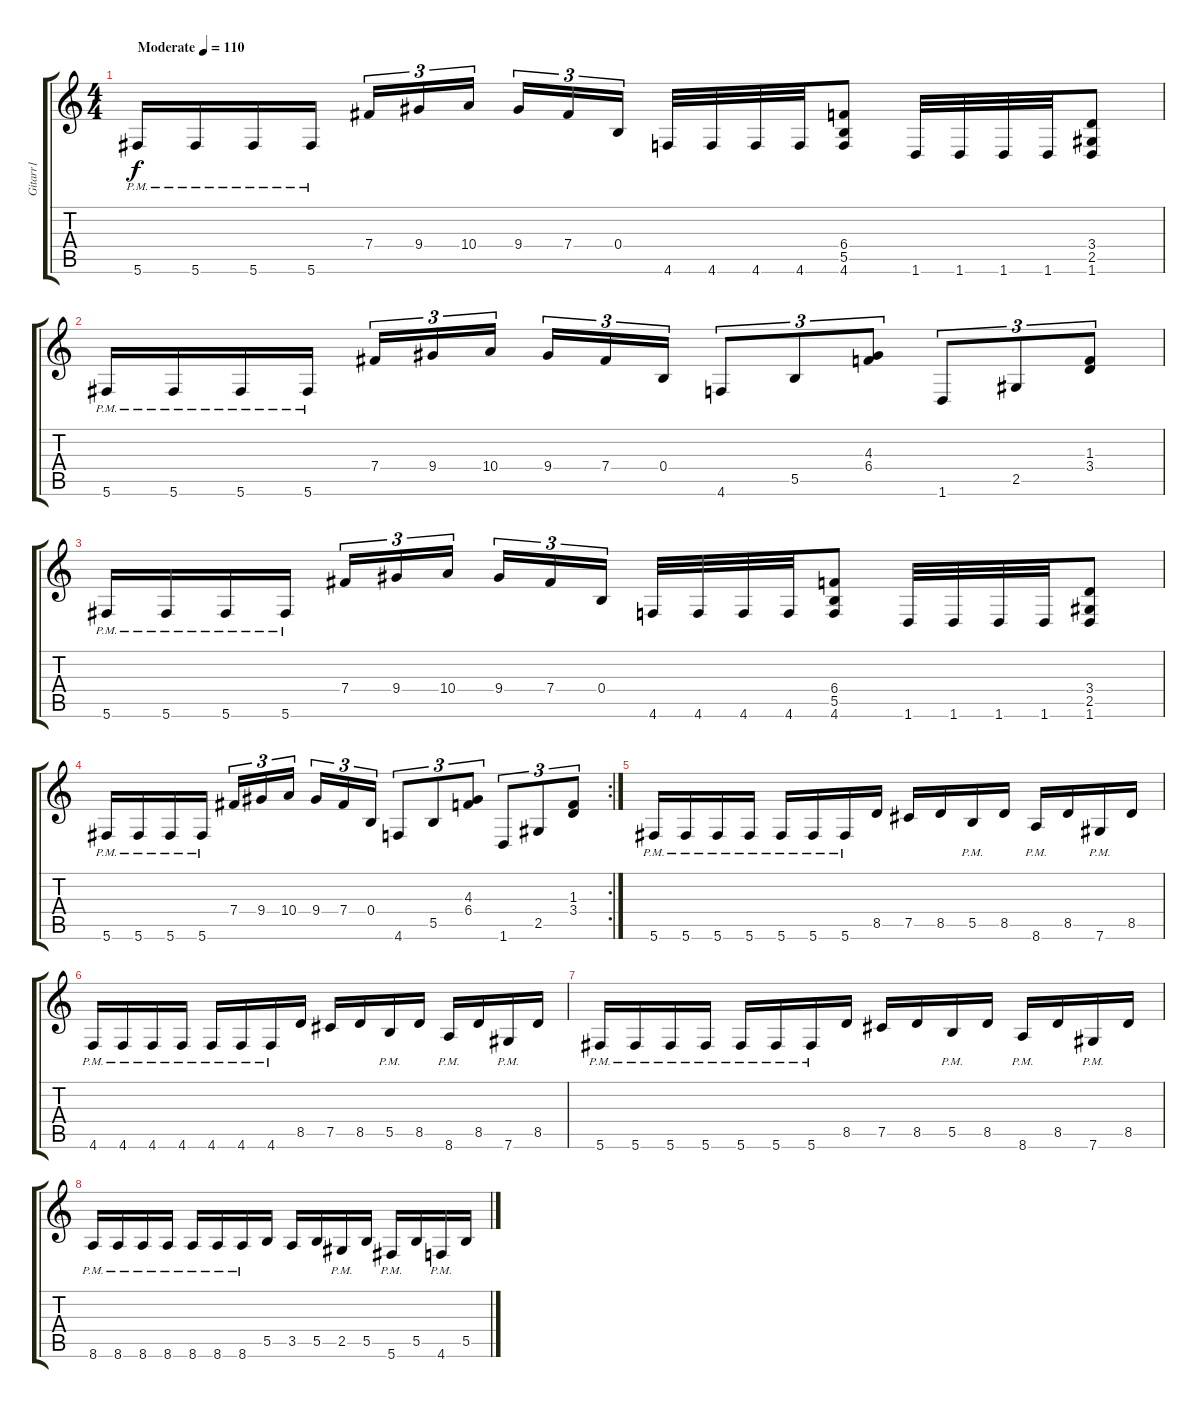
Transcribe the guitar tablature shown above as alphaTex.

\track ("Gitarr1" "Gitarr1") {instrument overdrivenguitar}
\staff {score tabs}
\tuning (Db4 Ab3 E3 B2 Gb2 Db2) {hide}
\ts (4 4)
\tempo (110 "Moderate")
\clef g2
\ks c
5.6{pm}.16{dy f instrument overdrivenguitar} 5.6{pm}.16 5.6{pm}.16 5.6{pm}.16 7.4.16{tu (3 2)} 9.4.16{tu (3 2)} 10.4.16{tu (3 2) beam splitsecondary} 9.4.16{tu (3 2)} 7.4.16{tu (3 2)} 0.4.16{tu (3 2)} 4.6.32 4.6.32 4.6.32 4.6.32 (6.4 5.5 4.6).8 1.6.32 1.6.32 1.6.32 1.6.32 (3.4 2.5 1.6).8 |
5.6{pm}.16 5.6{pm}.16 5.6{pm}.16 5.6{pm}.16 7.4.16{tu (3 2)} 9.4.16{tu (3 2)} 10.4.16{tu (3 2) beam splitsecondary} 9.4.16{tu (3 2)} 7.4.16{tu (3 2)} 0.4.16{tu (3 2)} 4.6.8{tu (3 2)} 5.5.8{tu (3 2)} (4.3 6.4).8{tu (3 2)} 1.6.8{tu (3 2)} 2.5.8{tu (3 2)} (1.3 3.4).8{tu (3 2)} |
5.6{pm}.16 5.6{pm}.16 5.6{pm}.16 5.6{pm}.16 7.4.16{tu (3 2)} 9.4.16{tu (3 2)} 10.4.16{tu (3 2) beam splitsecondary} 9.4.16{tu (3 2)} 7.4.16{tu (3 2)} 0.4.16{tu (3 2)} 4.6.32 4.6.32 4.6.32 4.6.32 (6.4 5.5 4.6).8 1.6.32 1.6.32 1.6.32 1.6.32 (3.4 2.5 1.6).8 |
\rc 2
5.6{pm}.16 5.6{pm}.16 5.6{pm}.16 5.6{pm}.16 7.4.16{tu (3 2)} 9.4.16{tu (3 2)} 10.4.16{tu (3 2) beam splitsecondary} 9.4.16{tu (3 2)} 7.4.16{tu (3 2)} 0.4.16{tu (3 2)} 4.6.8{tu (3 2)} 5.5.8{tu (3 2)} (4.3 6.4).8{tu (3 2)} 1.6.8{tu (3 2)} 2.5.8{tu (3 2)} (1.3 3.4).8{tu (3 2)} |
5.6{pm}.16 5.6{pm}.16 5.6{pm}.16 5.6{pm}.16 5.6{pm}.16 5.6{pm}.16 5.6{pm}.16 8.5.16 7.5.16 8.5.16 5.5{pm}.16 8.5.16 8.6{pm}.16 8.5.16 7.6{pm}.16 8.5.16 |
4.6{pm}.16 4.6{pm}.16 4.6{pm}.16 4.6{pm}.16 4.6{pm}.16 4.6{pm}.16 4.6{pm}.16 8.5.16 7.5.16 8.5.16 5.5{pm}.16 8.5.16 8.6{pm}.16 8.5.16 7.6{pm}.16 8.5.16 |
5.6{pm}.16 5.6{pm}.16 5.6{pm}.16 5.6{pm}.16 5.6{pm}.16 5.6{pm}.16 5.6{pm}.16 8.5.16 7.5.16 8.5.16 5.5{pm}.16 8.5.16 8.6{pm}.16 8.5.16 7.6{pm}.16 8.5.16 |
8.6{pm}.16 8.6{pm}.16 8.6{pm}.16 8.6{pm}.16 8.6{pm}.16 8.6{pm}.16 8.6{pm}.16 5.5.16 3.5.16 5.5.16 2.5{pm}.16 5.5.16 5.6{pm}.16 5.5.16 4.6{pm}.16 5.5.16
